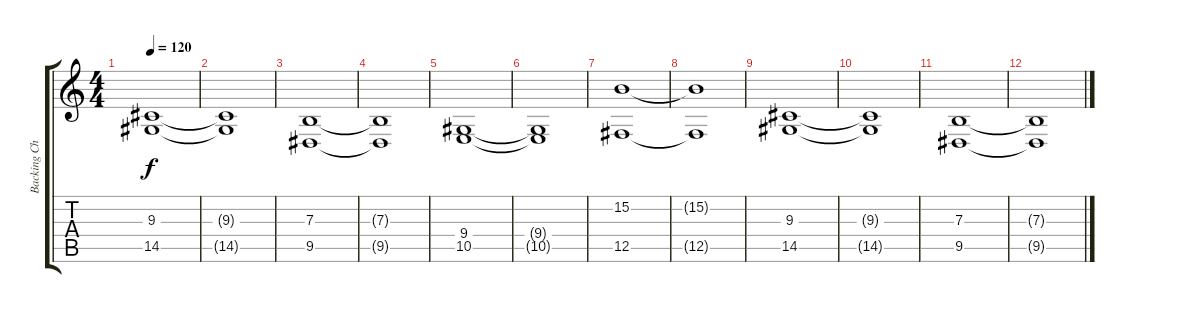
\track ("Backing Chords" "Backing Ch") {instrument pad6metallic}
\staff {score tabs}
\tuning (Db4 Ab3 E3 B2 Gb2 B1) {hide}
\ts (4 4)
\tempo 120
\clef g2
\ks c
(9.3 14.5).1{dy f} |
(9.3{t} 14.5{t}).1 |
(7.3 9.5).1 |
(7.3{t} 9.5{t}).1 |
(9.4 10.5).1 |
(9.4{t} 10.5{t}).1 |
(15.2 12.5).1 |
(15.2{t} 12.5{t}).1 |
(9.3 14.5).1 |
(9.3{t} 14.5{t}).1 |
(7.3 9.5).1 |
(7.3{t} 9.5{t}).1
